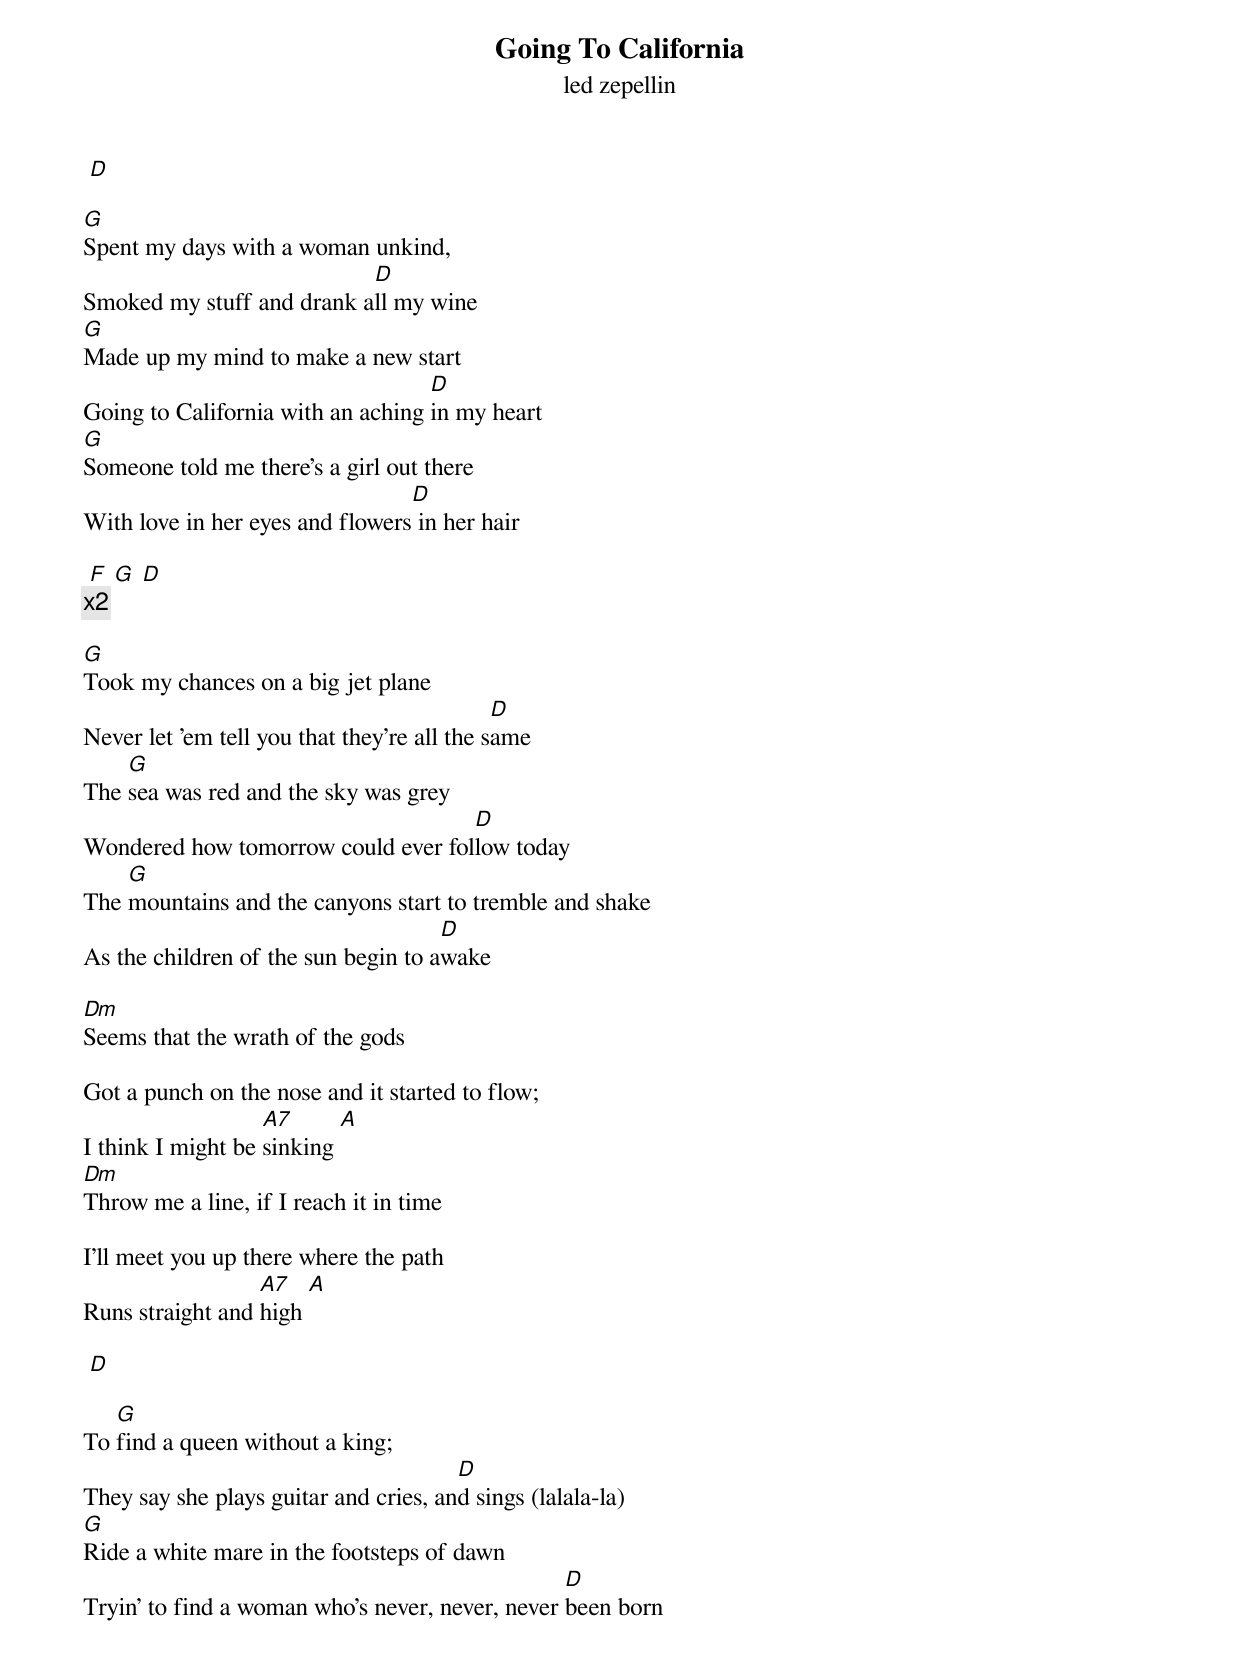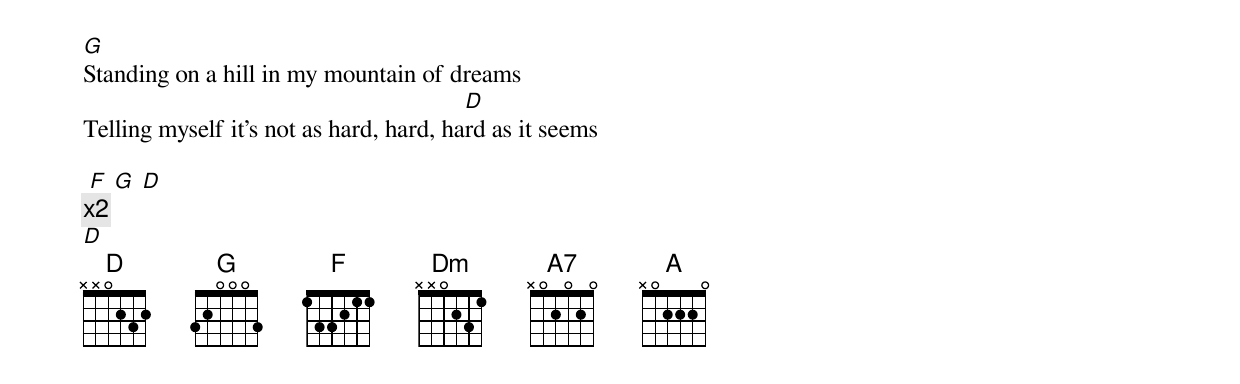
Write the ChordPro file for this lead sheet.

{title: Going To California}
{subtitle: led zepellin}
 [D]

[G]Spent my days with a woman unkind,
Smoked my stuff and drank a[D]ll my wine
[G]Made up my mind to make a new start
Going to California with an aching [D]in my heart
[G]Someone told me there's a girl out there
With love in her eyes and flowers[D] in her hair

 [F] [G] [D]
{c:x2}

[G]Took my chances on a big jet plane
Never let 'em tell you that they're all the s[D]ame
The [G]sea was red and the sky was grey
Wondered how tomorrow could ever fol[D]low today
The [G]mountains and the canyons start to tremble and shake
As the children of the sun begin to a[D]wake

[Dm]Seems that the wrath of the gods

Got a punch on the nose and it started to flow;
I think I might be [A7]sinking [A]
[Dm]Throw me a line, if I reach it in time

I'll meet you up there where the path
Runs straight and [A7]high [A]

 [D]

To [G]find a queen without a king;
They say she plays guitar and cries, an[D]d sings (lalala-la)
[G]Ride a white mare in the footsteps of dawn
Tryin' to find a woman who's never, never, never [D]been born
[G]Standing on a hill in my mountain of dreams
Telling myself it's not as hard, hard, ha[D]rd as it seems

 [F] [G] [D]
{c:x2}
[D]
